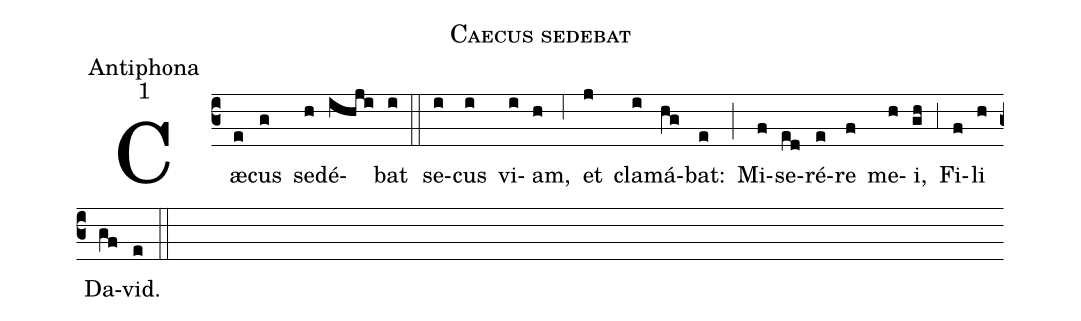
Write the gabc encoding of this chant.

name:Caecus sedebat;
office-part:Antiphona;
mode:1;
%%
(c3) Cæ(e)cus(g) se(h)dé(ihji)bat(i) (::)
se(i)cus(i) vi(i)am,(h) (,6) et(j) cla(i)má(hg)bat:(e) (;) Mi(f)se(ed)ré(e)re(f) me(h)i,(gh) (,3) Fi(f)li(h) Da(gf)vid.(e) (::)
